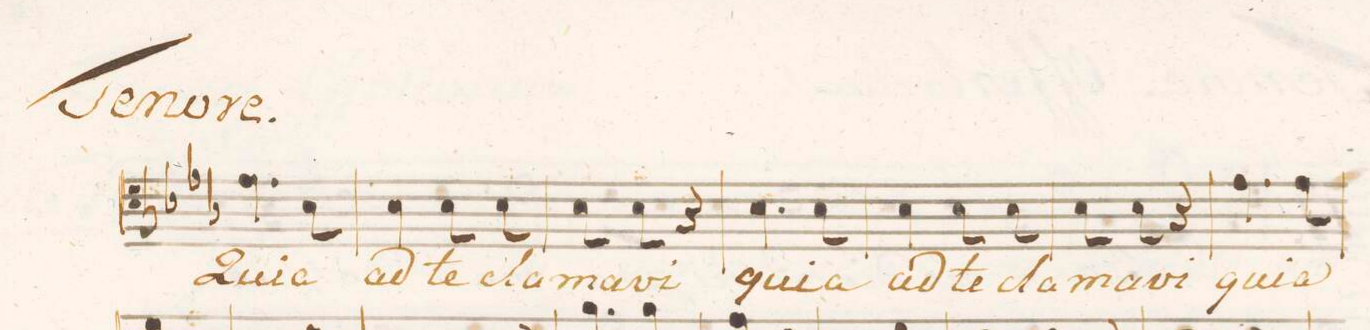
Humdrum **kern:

**kern	**text
*I"Tenore.	*
*clefC4	*
*k[b-e-]	*
*M2/4	*
*k[b-e-a-]	*
4.e-\	Qui-
8B-\	-a
=20	=20
4B-\	ad
8B-\	te
8B-\	cla-
=21	=21
8B-\	-ma-
8B-\	-vi
4r	.
=22	=22
4.B-\	qui-
8B-\	-a
=23	=23
4B-\	ad
8B-\	te
8B-\	cla-
=24	=24
8B-\	-ma-
8B-\	-vi
4r	.
=25	=25
4.e-\	qui-
8e-\	-a
=26	=26
*-	*-
